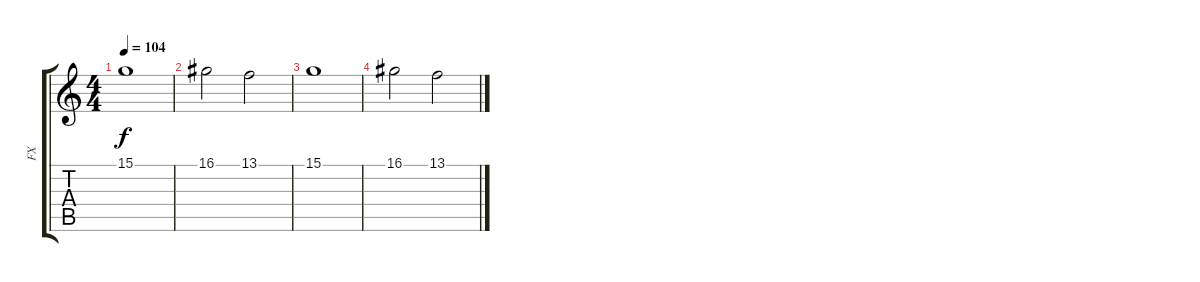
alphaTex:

\track ("FX" "FX") {instrument pad5bowed}
\staff {score tabs}
\tuning (E4 B3 G3 D3 A2 E2) {hide}
\ts (4 4)
\tempo 104
\clef g2
\ks c
15.1.1{dy f} |
16.1.2 13.1.2 |
15.1.1 |
16.1.2 13.1.2
